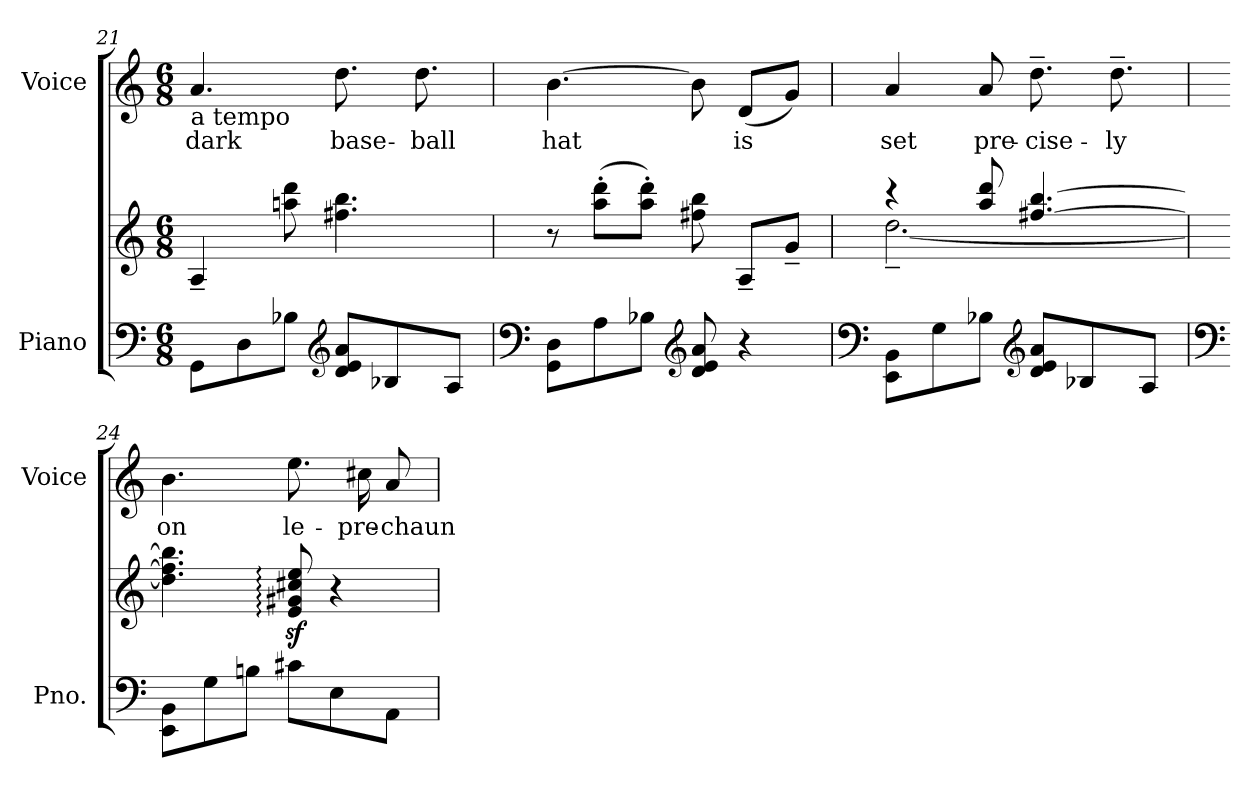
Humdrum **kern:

**kern	**kern	**kern	**text
*part2	*part2	*part1	*part1
*staff3	*staff2	*staff1	*staff1
*I"Piano	*	*I"Voice	*
*I'Pno.	*	*I'Voice	*
*clefF4	*clefG2	*clefG2	*
*k[]	*k[]	*k[]	*
*M6/8	*M6/8	*M6/8	*
=21	=21	=21	=21
!	!	!LO:TX:b:t=a tempo	!
!	!	!	!LO:LY:b:color=#000000
8GGi\L	4A~i/	4.ai/	dark
8Di\	.	.	.
8B-Xi\J	8aani\ 8dddi	.	.
*clefG2	*	*	*
*	*	*Xbrackettup	*
!	!	!	!LO:LY:b:color=#000000
8di/ 8ei 8aiL	4.ff#Xi\ 4.bbi	8.ddi\	base-
8B-Xi/	.	.	.
!	!	!	!LO:LY:b:color=#000000
.	.	8.ddi\	-ball
8Ai/J	.	.	.
=22	=22	=22	=22
*clefF4	*	*	*
!	!	!	!LO:LY:b:color=#000000
8GGi\ 8DiL	8r	[>4.bi\	hat
8Ai\	(8aai\' 8dddi'L	.	.
8B-Xi\J	8aai\' 8dddi'J)	.	.
*clefG2	*	*	*
8di/ 8ei 8ai	8ff#Xi\ 8bbi	8bi\]	.
!	!	!	!LO:LY:b:color=#000000
4r	8A~i/L	(8di/L	is
.	8g~i/J	8gi/J)	.
!!LO:LB:g=z
=23	=23	=23	=23
*clefF4	*	*	*
*	*^	*	*
!	!	!	!	!LO:LY:b:color=#000000
8EEi\ 8BBiL	4r	[<2.dd~i\	4ai/	set
8Gi\	.	.	.	.
!	!	!	!	!LO:LY:b:color=#000000
8B-Xi\J	8aai/ 8dddi	.	8ai/	pre-
*clefG2	*	*	*	*
!	!	!	!	!LO:LY:b:color=#000000
8di/ 8ei 8aiL	[>4.ff#Xi/ [>4.bbi	.	8.dd~i\	-cise-
8B-Xi/	.	.	.	.
!	!	!	!	!LO:LY:b:color=#000000
.	.	.	8.dd~i\	-ly
8Ai/J	.	.	.	.
*	*v	*v	*	*
=24	=24	=24	=24
*clefF4	*	*	*
!	!	!	!LO:LY:b:color=#000000
8EEi\ 8BBiL	4.ddi\] 4.ff#i] 4.bbi]	4.bi\	on
8Gi\	.	.	.
8Bni\J	.	.	.
!	!	!	!LO:LY:b:color=#000000
8c#Xi\L	8ei/z: 8g#Xiz: 8cc#Xiz: 8eeiz:	8.eei\	le-
8Ei\	4r	.	.
!	!	!	!LO:LY:b:color=#000000
.	.	16cc#Xi\	-pre-
!	!	!	!LO:LY:b:color=#000000
8AAi\J	.	8ai/	-chaun-
=	=	=	=
*-	*-	*-	*-
